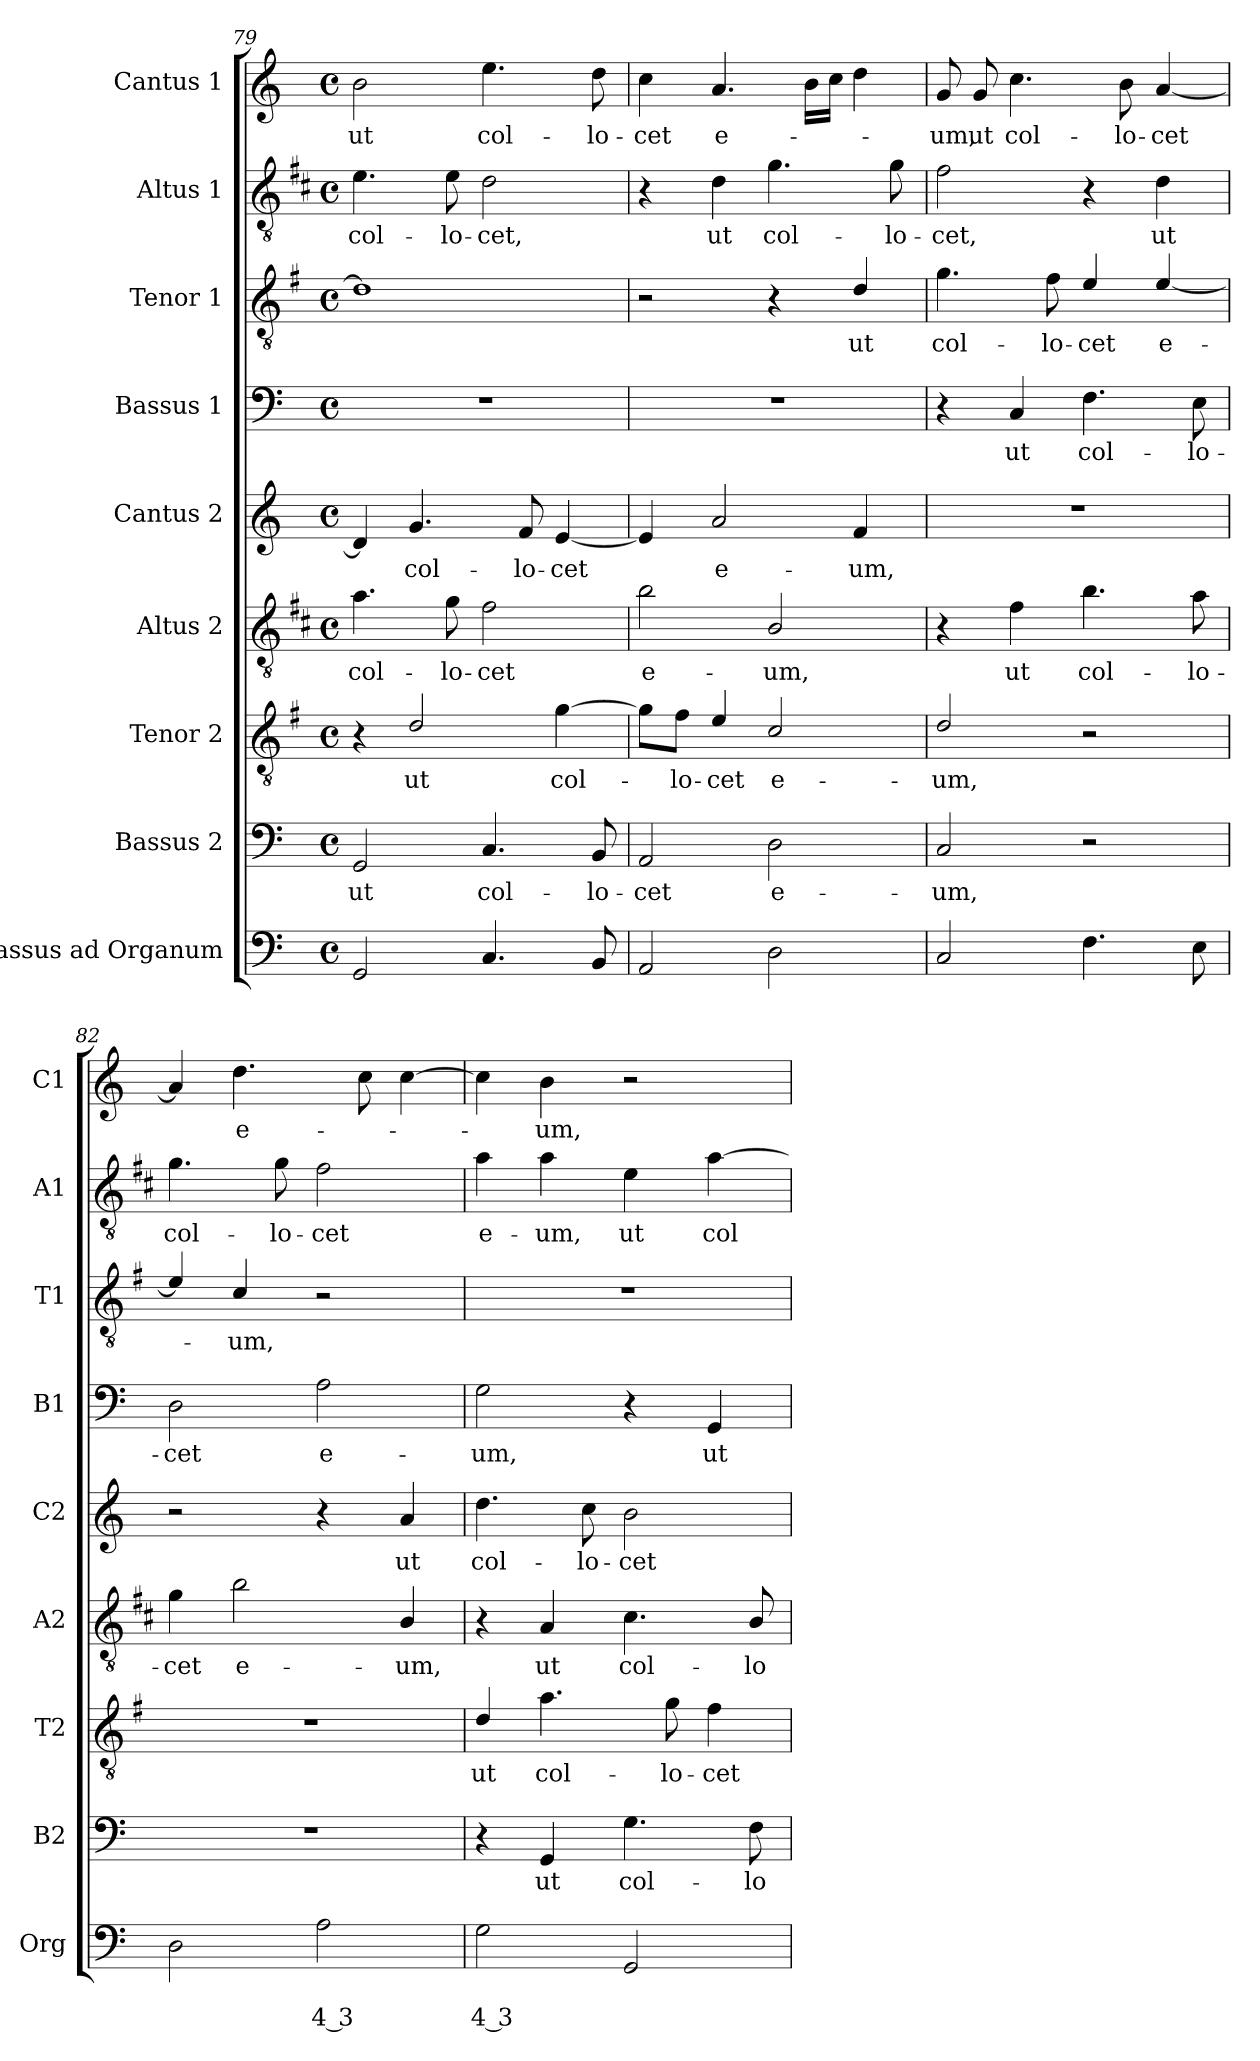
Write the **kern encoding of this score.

**kern	**text	**text	**kern	**text	**kern	**text	**kern	**text	**kern	**text	**kern	**text	**kern	**text	**kern	**text	**kern	**text
*part9	*part9	*part9	*part8	*part8	*part7	*part7	*part6	*part6	*part5	*part5	*part4	*part4	*part3	*part3	*part2	*part2	*part1	*part1
*staff9	*staff9	*staff9	*staff8	*staff8	*staff7	*staff7	*staff6	*staff6	*staff5	*staff5	*staff4	*staff4	*staff3	*staff3	*staff2	*staff2	*staff1	*staff1
*I"Bassus ad Organum	*	*	*I"Bassus 2	*	*I"Tenor 2	*	*I"Altus 2	*	*I"Cantus 2	*	*I"Bassus 1	*	*I"Tenor 1	*	*I"Altus 1	*	*I"Cantus 1	*
*I'Org	*	*	*I'B2	*	*I'T2	*	*I'A2	*	*I'C2	*	*I'B1	*	*I'T1	*	*I'A1	*	*I'C1	*
*clefF4	*	*	*clefF4	*	*clefGv2	*	*clefGv2	*	*clefG2	*	*clefF4	*	*clefGv2	*	*clefGv2	*	*clefG2	*
*	*	*	*	*	*ITrd4c7	*	*ITrd1c2	*	*	*	*	*	*ITrd4c7	*	*ITrd1c2	*	*	*
*k[]	*	*	*k[]	*	*k[]	*	*k[]	*	*k[]	*	*k[]	*	*k[]	*	*k[]	*	*k[]	*
*C:	*	*	*C:	*	*C:	*	*C:	*	*C:	*	*C:	*	*C:	*	*C:	*	*C:	*
*M4/4	*	*	*M4/4	*	*M4/4	*	*M4/4	*	*M4/4	*	*M4/4	*	*M4/4	*	*M4/4	*	*M4/4	*
*met(c)	*	*	*met(c)	*	*met(c)	*	*met(c)	*	*met(c)	*	*met(c)	*	*met(c)	*	*met(c)	*	*met(c)	*
=79	=79	=79	=79	=79	=79	=79	=79	=79	=79	=79	=79	=79	=79	=79	=79	=79	=79	=79
!	!	!	!	!LO:LY:b	!	!	!	!LO:LY:b	!	!	!	!	!	!	!	!LO:LY:b	!	!LO:LY:b
2GG/	.	.	2GG/	ut	4r	.	4.g\	col-	4d/]	.	1r	.	1G]	.	4.d\	col-	2b\	ut
!	!	!	!	!	!	!LO:LY:b	!	!	!	!LO:LY:b	!	!	!	!	!	!	!	!
.	.	.	.	.	2G/	ut	.	.	4.g/	col-	.	.	.	.	.	.	.	.
!	!	!	!	!	!	!	!	!LO:LY:b	!	!	!	!	!	!	!	!LO:LY:b	!	!
.	.	.	.	.	.	.	8f\	-lo-	.	.	.	.	.	.	8d\	-lo-	.	.
!	!	!	!	!LO:LY:b	!	!	!	!LO:LY:b	!	!	!	!	!	!	!	!LO:LY:b	!	!LO:LY:b
4.C/	.	.	4.C/	col-	.	.	2e\	-cet	.	.	.	.	.	.	2c\	-cet,	4.ee\	col-
!	!	!	!	!	!	!	!	!	!	!LO:LY:b	!	!	!	!	!	!	!	!
.	.	.	.	.	.	.	.	.	8f/	-lo-	.	.	.	.	.	.	.	.
!	!	!	!	!	!	!LO:LY:b	!	!	!	!LO:LY:b	!	!	!	!	!	!	!	!
.	.	.	.	.	[4c\	col-	.	.	[4e/	-cet	.	.	.	.	.	.	.	.
!	!	!	!	!LO:LY:b	!	!	!	!	!	!	!	!	!	!	!	!	!	!LO:LY:b
8BB/	.	.	8BB/	-lo-	.	.	.	.	.	.	.	.	.	.	.	.	8dd\	-lo-
=80	=80	=80	=80	=80	=80	=80	=80	=80	=80	=80	=80	=80	=80	=80	=80	=80	=80	=80
!	!	!	!	!LO:LY:b	!	!	!	!LO:LY:b	!	!	!	!	!	!	!	!	!	!LO:LY:b
2AA/	.	.	2AA/	-cet	8c\L]	.	2a\	e-	4e/]	.	1r	.	2r	.	4r	.	4cc\	-cet
!	!	!	!	!	!	!LO:LY:b	!	!	!	!	!	!	!	!	!	!	!	!
.	.	.	.	.	8B\J	-lo-	.	.	.	.	.	.	.	.	.	.	.	.
!	!	!	!	!	!	!LO:LY:b	!	!	!	!LO:LY:b	!	!	!	!	!	!LO:LY:b	!	!LO:LY:b
.	.	.	.	.	4A/	-cet	.	.	2a/	e-	.	.	.	.	4c\	ut	4.a/	e-
!	!	!	!	!LO:LY:b	!	!LO:LY:b	!	!LO:LY:b	!	!	!	!	!	!	!	!LO:LY:b	!	!
2D\	.	.	2D\	e-	2F/	e-	2A/	-um,	.	.	.	.	4r	.	4.f\	col-	.	.
.	.	.	.	.	.	.	.	.	.	.	.	.	.	.	.	.	16b\LL	.
.	.	.	.	.	.	.	.	.	.	.	.	.	.	.	.	.	16cc\JJ	.
!	!	!	!	!	!	!	!	!	!	!LO:LY:b	!	!	!	!LO:LY:b	!	!	!	!
.	.	.	.	.	.	.	.	.	4f/	-um,	.	.	4G/	ut	.	.	4dd\	.
!	!	!	!	!	!	!	!	!	!	!	!	!	!	!	!	!LO:LY:b	!	!
.	.	.	.	.	.	.	.	.	.	.	.	.	.	.	8f\	-lo-	.	.
=81	=81	=81	=81	=81	=81	=81	=81	=81	=81	=81	=81	=81	=81	=81	=81	=81	=81	=81
!	!	!	!	!LO:LY:b	!	!LO:LY:b	!	!	!	!	!	!	!	!LO:LY:b	!	!LO:LY:b	!	!LO:LY:b
2C/	.	.	2C/	-um,	2G/	-um,	4r	.	1r	.	4r	.	4.c\	col-	2e\	-cet,	8g/	-um,
!	!	!	!	!	!	!	!	!	!	!	!	!	!	!	!	!	!	!LO:LY:b
.	.	.	.	.	.	.	.	.	.	.	.	.	.	.	.	.	8g/	ut
!	!	!	!	!	!	!	!	!LO:LY:b	!	!	!	!LO:LY:b	!	!	!	!	!	!LO:LY:b
.	.	.	.	.	.	.	4e\	ut	.	.	4C/	ut	.	.	.	.	4.cc\	col-
!	!	!	!	!	!	!	!	!	!	!	!	!	!	!LO:LY:b	!	!	!	!
.	.	.	.	.	.	.	.	.	.	.	.	.	8B\	-lo-	.	.	.	.
!	!	!	!	!	!	!	!	!LO:LY:b	!	!	!	!LO:LY:b	!	!LO:LY:b	!	!	!	!
4.F\	.	.	2r	.	2r	.	4.a\	col-	.	.	4.F\	col-	4A/	-cet	4r	.	.	.
!	!	!	!	!	!	!	!	!	!	!	!	!	!	!	!	!	!	!LO:LY:b
.	.	.	.	.	.	.	.	.	.	.	.	.	.	.	.	.	8b\	-lo-
!	!	!	!	!	!	!	!	!	!	!	!	!	!	!LO:LY:b	!	!LO:LY:b	!	!LO:LY:b
.	.	.	.	.	.	.	.	.	.	.	.	.	[4A/	e-	4c\	ut	[4a/	-cet
!	!	!	!	!	!	!	!	!LO:LY:b	!	!	!	!LO:LY:b	!	!	!	!	!	!
8E\	.	.	.	.	.	.	8g\	-lo-	.	.	8E\	-lo-	.	.	.	.	.	.
=82	=82	=82	=82	=82	=82	=82	=82	=82	=82	=82	=82	=82	=82	=82	=82	=82	=82	=82
!	!	!	!	!	!	!	!	!LO:LY:b	!	!	!	!LO:LY:b	!	!	!	!LO:LY:b	!	!
2D\	.	.	1r	.	1r	.	4f\	-cet	2r	.	2D\	-cet	4A/]	.	4.f\	col-	4a/]	.
!	!	!	!	!	!	!	!	!LO:LY:b	!	!	!	!	!	!LO:LY:b	!	!	!	!LO:LY:b
.	.	.	.	.	.	.	2a\	e-	.	.	.	.	4F/	-um,	.	.	4.dd\	e-
!	!	!	!	!	!	!	!	!	!	!	!	!	!	!	!	!LO:LY:b	!	!
.	.	.	.	.	.	.	.	.	.	.	.	.	.	.	8f\	-lo-	.	.
!	!	!LO:LY:b	!	!	!	!	!	!	!	!	!	!LO:LY:b	!	!	!	!LO:LY:b	!	!
2A\	.	4 3	.	.	.	.	.	.	4r	.	2A\	e-	2r	.	2e\	-cet	.	.
.	.	.	.	.	.	.	.	.	.	.	.	.	.	.	.	.	8cc\	.
!	!	!	!	!	!	!	!	!LO:LY:b	!	!LO:LY:b	!	!	!	!	!	!	!	!
.	.	.	.	.	.	.	4A/	-um,	4a/	ut	.	.	.	.	.	.	[4cc\	.
=83	=83	=83	=83	=83	=83	=83	=83	=83	=83	=83	=83	=83	=83	=83	=83	=83	=83	=83
!	!	!LO:LY:b	!	!	!	!LO:LY:b	!	!	!	!LO:LY:b	!	!LO:LY:b	!	!	!	!LO:LY:b	!	!
2G\	.	4 3	4r	.	4G/	ut	4r	.	4.dd\	col-	2G\	-um,	1r	.	4g\	e-	4cc\]	.
!	!	!	!	!LO:LY:b	!	!LO:LY:b	!	!LO:LY:b	!	!	!	!	!	!	!	!LO:LY:b	!	!LO:LY:b
.	.	.	4GG/	ut	4.d\	col-	4G/	ut	.	.	.	.	.	.	4g\	-um,	4b\	-um,
!	!	!	!	!	!	!	!	!	!	!LO:LY:b	!	!	!	!	!	!	!	!
.	.	.	.	.	.	.	.	.	8cc\	-lo-	.	.	.	.	.	.	.	.
!	!	!	!	!LO:LY:b	!	!	!	!LO:LY:b	!	!LO:LY:b	!	!	!	!	!	!LO:LY:b	!	!
2GG/	.	.	4.G\	col-	.	.	4.B\	col-	2b\	-cet	4r	.	.	.	4d\	ut	2r	.
!	!	!	!	!	!	!LO:LY:b	!	!	!	!	!	!	!	!	!	!	!	!
.	.	.	.	.	8c\	-lo-	.	.	.	.	.	.	.	.	.	.	.	.
!	!	!	!	!	!	!LO:LY:b	!	!	!	!	!	!LO:LY:b	!	!	!	!LO:LY:b	!	!
.	.	.	.	.	4B\	-cet	.	.	.	.	4GG/	ut	.	.	[4g\	col-	.	.
!	!	!	!	!LO:LY:b	!	!	!	!LO:LY:b	!	!	!	!	!	!	!	!	!	!
.	.	.	8F\	-lo-	.	.	8A/	-lo-	.	.	.	.	.	.	.	.	.	.
=	=	=	=	=	=	=	=	=	=	=	=	=	=	=	=	=	=	=
*-	*-	*-	*-	*-	*-	*-	*-	*-	*-	*-	*-	*-	*-	*-	*-	*-	*-	*-
